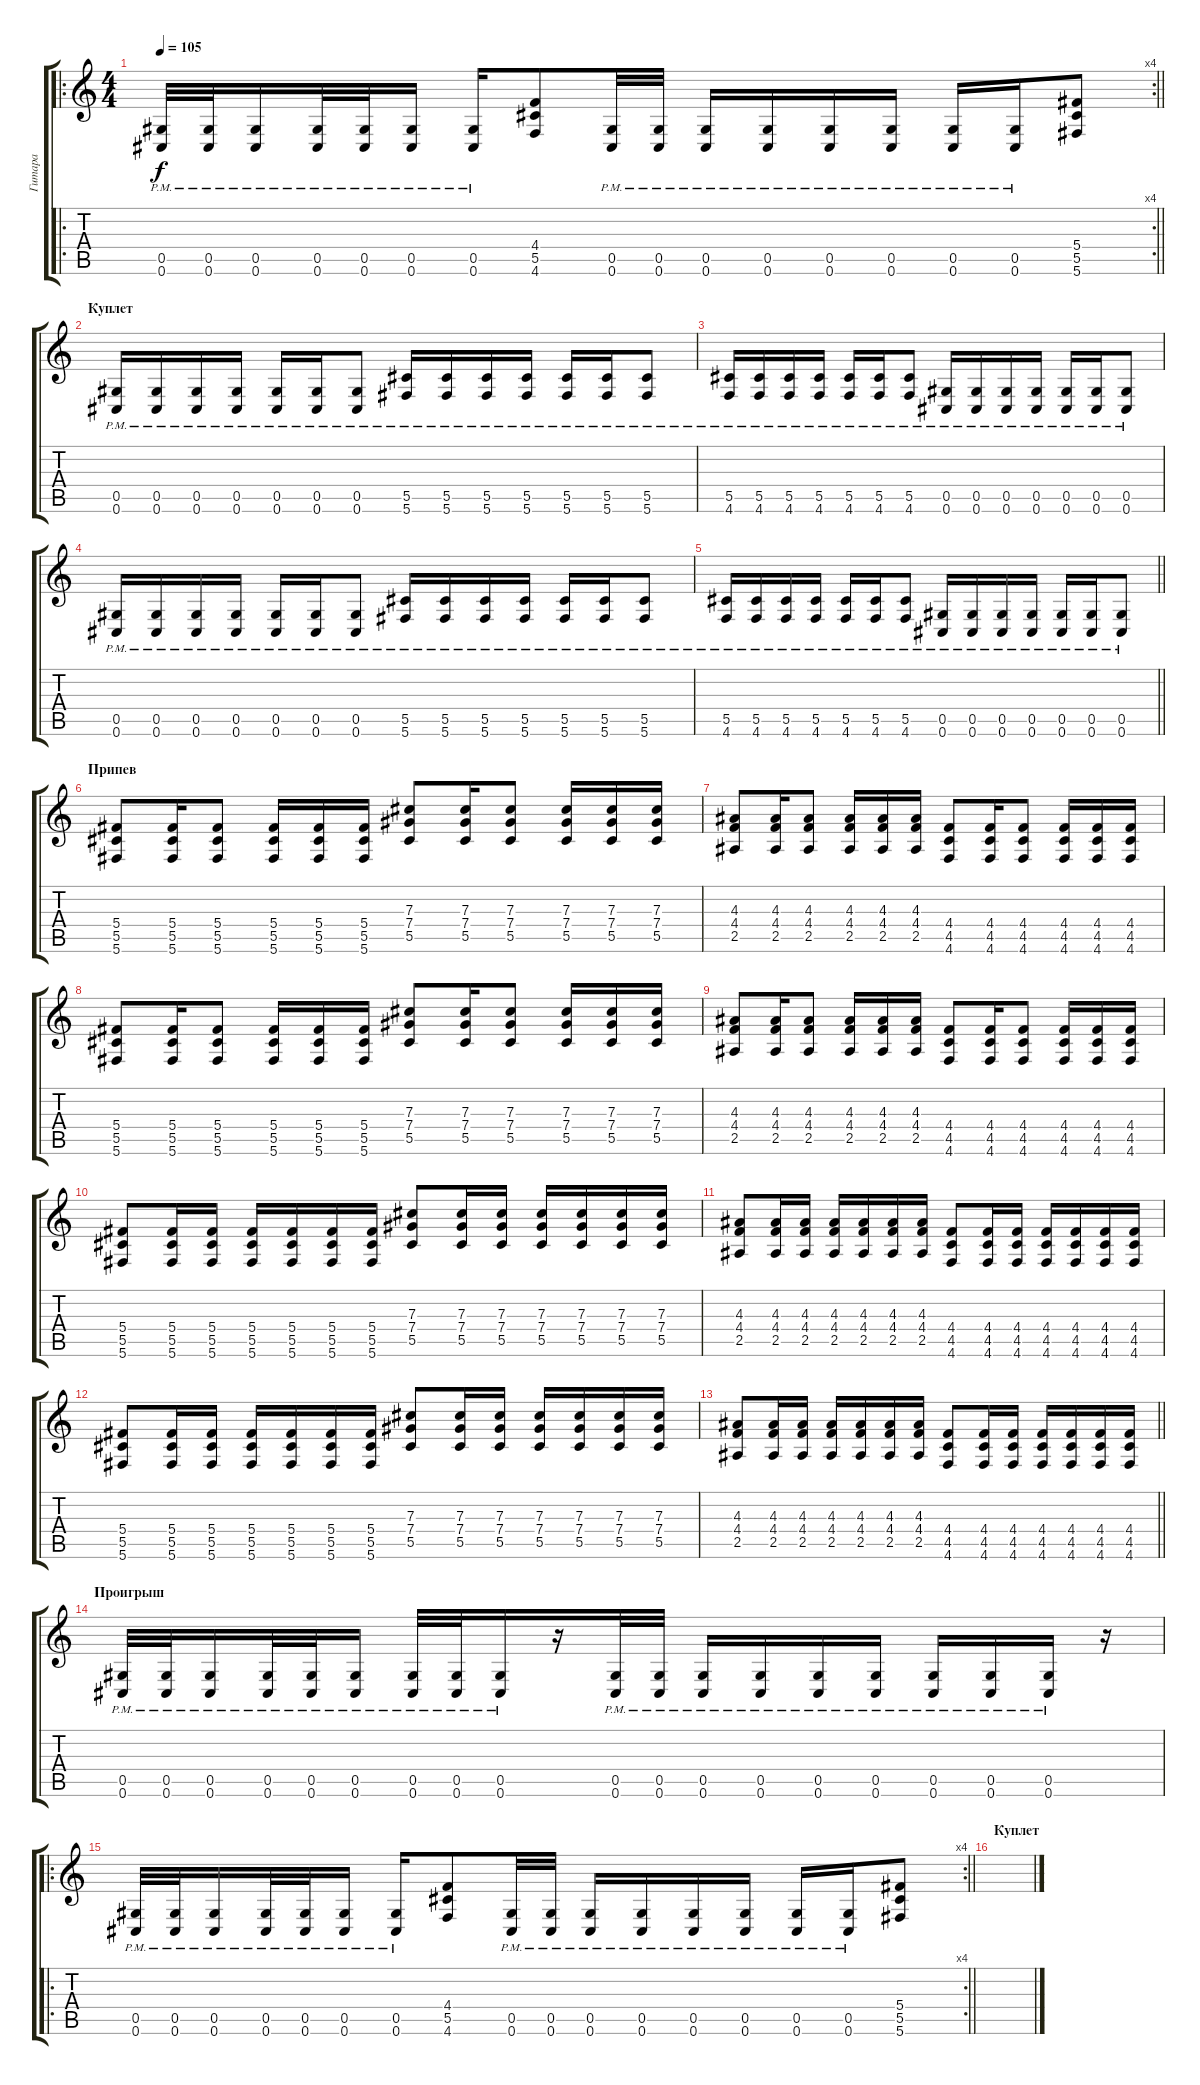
\track ("Гитара" "Гитара") {instrument distortionguitar}
\staff {score tabs}
\tuning (Eb4 Bb3 Gb3 Db3 Ab2 Db2) {hide}
\ro
\rc 4
\ts (4 4)
\tempo 105
\clef g2
\barLineRight lightlight
\ks c
(0.5{pm} 0.6{pm}).32{dy f} (0.5{pm} 0.6{pm}).32 (0.5{pm} 0.6{pm}).16 (0.5{pm} 0.6{pm}).32 (0.5{pm} 0.6{pm}).32 (0.5{pm} 0.6{pm}).16 (0.5{pm} 0.6{pm}).16 (4.4 5.5 4.6).8 (0.5{pm} 0.6{pm}).32 (0.5{pm} 0.6{pm}).32 (0.5{pm} 0.6{pm}).16 (0.5{pm} 0.6{pm}).16 (0.5{pm} 0.6{pm}).16 (0.5{pm} 0.6{pm}).16 (0.5{pm} 0.6{pm}).16 (0.5{pm} 0.6{pm}).16 (5.4 5.5 5.6).8 |
\section ("" "Куплет")
(0.5{pm} 0.6{pm}).16 (0.5{pm} 0.6{pm}).16 (0.5{pm} 0.6{pm}).16 (0.5{pm} 0.6{pm}).16 (0.5{pm} 0.6{pm}).16 (0.5{pm} 0.6{pm}).16 (0.5{pm} 0.6{pm}).8 (5.5{pm} 5.6{pm}).16 (5.5{pm} 5.6{pm}).16 (5.5{pm} 5.6{pm}).16 (5.5{pm} 5.6{pm}).16 (5.5{pm} 5.6{pm}).16 (5.5{pm} 5.6{pm}).16 (5.5{pm} 5.6{pm}).8 |
(5.5{pm} 4.6{pm}).16 (5.5{pm} 4.6{pm}).16 (5.5{pm} 4.6{pm}).16 (5.5{pm} 4.6{pm}).16 (5.5{pm} 4.6{pm}).16 (5.5{pm} 4.6{pm}).16 (5.5{pm} 4.6{pm}).8 (0.5{pm} 0.6{pm}).16 (0.5{pm} 0.6{pm}).16 (0.5{pm} 0.6{pm}).16 (0.5{pm} 0.6{pm}).16 (0.5{pm} 0.6{pm}).16 (0.5{pm} 0.6{pm}).16 (0.5{pm} 0.6{pm}).8 |
(0.5{pm} 0.6{pm}).16 (0.5{pm} 0.6{pm}).16 (0.5{pm} 0.6{pm}).16 (0.5{pm} 0.6{pm}).16 (0.5{pm} 0.6{pm}).16 (0.5{pm} 0.6{pm}).16 (0.5{pm} 0.6{pm}).8 (5.5{pm} 5.6{pm}).16 (5.5{pm} 5.6{pm}).16 (5.5{pm} 5.6{pm}).16 (5.5{pm} 5.6{pm}).16 (5.5{pm} 5.6{pm}).16 (5.5{pm} 5.6{pm}).16 (5.5{pm} 5.6{pm}).8 |
\barLineRight lightlight
(5.5{pm} 4.6{pm}).16 (5.5{pm} 4.6{pm}).16 (5.5{pm} 4.6{pm}).16 (5.5{pm} 4.6{pm}).16 (5.5{pm} 4.6{pm}).16 (5.5{pm} 4.6{pm}).16 (5.5{pm} 4.6{pm}).8 (0.5{pm} 0.6{pm}).16 (0.5{pm} 0.6{pm}).16 (0.5{pm} 0.6{pm}).16 (0.5{pm} 0.6{pm}).16 (0.5{pm} 0.6{pm}).16 (0.5{pm} 0.6{pm}).16 (0.5{pm} 0.6{pm}).8 |
\section ("" "Припев")
(5.4 5.5 5.6).8 (5.4 5.5 5.6).16 (5.4 5.5 5.6).8 (5.4 5.5 5.6).16 (5.4 5.5 5.6).16 (5.4 5.5 5.6).16 (7.3 7.4 5.5).8 (7.3 7.4 5.5).16 (7.3 7.4 5.5).8 (7.3 7.4 5.5).16 (7.3 7.4 5.5).16 (7.3 7.4 5.5).16 |
(4.3 4.4 2.5).8 (4.3 4.4 2.5).16 (4.3 4.4 2.5).8 (4.3 4.4 2.5).16 (4.3 4.4 2.5).16 (4.3 4.4 2.5).16 (4.4 4.5 4.6).8 (4.4 4.5 4.6).16 (4.4 4.5 4.6).8 (4.4 4.5 4.6).16 (4.4 4.5 4.6).16 (4.4 4.5 4.6).16 |
(5.4 5.5 5.6).8 (5.4 5.5 5.6).16 (5.4 5.5 5.6).8 (5.4 5.5 5.6).16 (5.4 5.5 5.6).16 (5.4 5.5 5.6).16 (7.3 7.4 5.5).8 (7.3 7.4 5.5).16 (7.3 7.4 5.5).8 (7.3 7.4 5.5).16 (7.3 7.4 5.5).16 (7.3 7.4 5.5).16 |
(4.3 4.4 2.5).8 (4.3 4.4 2.5).16 (4.3 4.4 2.5).8 (4.3 4.4 2.5).16 (4.3 4.4 2.5).16 (4.3 4.4 2.5).16 (4.4 4.5 4.6).8 (4.4 4.5 4.6).16 (4.4 4.5 4.6).8 (4.4 4.5 4.6).16 (4.4 4.5 4.6).16 (4.4 4.5 4.6).16 |
(5.4 5.5 5.6).8 (5.4 5.5 5.6).16 (5.4 5.5 5.6).16 (5.4 5.5 5.6).16 (5.4 5.5 5.6).16 (5.4 5.5 5.6).16 (5.4 5.5 5.6).16 (7.3 7.4 5.5).8 (7.3 7.4 5.5).16 (7.3 7.4 5.5).16 (7.3 7.4 5.5).16 (7.3 7.4 5.5).16 (7.3 7.4 5.5).16 (7.3 7.4 5.5).16 |
(4.3 4.4 2.5).8 (4.3 4.4 2.5).16 (4.3 4.4 2.5).16 (4.3 4.4 2.5).16 (4.3 4.4 2.5).16 (4.3 4.4 2.5).16 (4.3 4.4 2.5).16 (4.4 4.5 4.6).8 (4.4 4.5 4.6).16 (4.4 4.5 4.6).16 (4.4 4.5 4.6).16 (4.4 4.5 4.6).16 (4.4 4.5 4.6).16 (4.4 4.5 4.6).16 |
(5.4 5.5 5.6).8 (5.4 5.5 5.6).16 (5.4 5.5 5.6).16 (5.4 5.5 5.6).16 (5.4 5.5 5.6).16 (5.4 5.5 5.6).16 (5.4 5.5 5.6).16 (7.3 7.4 5.5).8 (7.3 7.4 5.5).16 (7.3 7.4 5.5).16 (7.3 7.4 5.5).16 (7.3 7.4 5.5).16 (7.3 7.4 5.5).16 (7.3 7.4 5.5).16 |
\barLineRight lightlight
(4.3 4.4 2.5).8 (4.3 4.4 2.5).16 (4.3 4.4 2.5).16 (4.3 4.4 2.5).16 (4.3 4.4 2.5).16 (4.3 4.4 2.5).16 (4.3 4.4 2.5).16 (4.4 4.5 4.6).8 (4.4 4.5 4.6).16 (4.4 4.5 4.6).16 (4.4 4.5 4.6).16 (4.4 4.5 4.6).16 (4.4 4.5 4.6).16 (4.4 4.5 4.6).16 |
\section ("" "Проигрыш")
(0.5{pm} 0.6{pm}).32 (0.5{pm} 0.6{pm}).32 (0.5{pm} 0.6{pm}).16 (0.5{pm} 0.6{pm}).32 (0.5{pm} 0.6{pm}).32 (0.5{pm} 0.6{pm}).16 (0.5{pm} 0.6{pm}).32 (0.5{pm} 0.6{pm}).32 (0.5{pm} 0.6{pm}).16 r.16 (0.5{pm} 0.6{pm}).32 (0.5{pm} 0.6{pm}).32 (0.5{pm} 0.6{pm}).16 (0.5{pm} 0.6{pm}).16 (0.5{pm} 0.6{pm}).16 (0.5{pm} 0.6{pm}).16 (0.5{pm} 0.6{pm}).16 (0.5{pm} 0.6{pm}).16 (0.5{pm} 0.6{pm}).16 r.16 |
\ro
\rc 4
\barLineRight lightlight
(0.5{pm} 0.6{pm}).32 (0.5{pm} 0.6{pm}).32 (0.5{pm} 0.6{pm}).16 (0.5{pm} 0.6{pm}).32 (0.5{pm} 0.6{pm}).32 (0.5{pm} 0.6{pm}).16 (0.5{pm} 0.6{pm}).16 (4.4 5.5 4.6).8 (0.5{pm} 0.6{pm}).32 (0.5{pm} 0.6{pm}).32 (0.5{pm} 0.6{pm}).16 (0.5{pm} 0.6{pm}).16 (0.5{pm} 0.6{pm}).16 (0.5{pm} 0.6{pm}).16 (0.5{pm} 0.6{pm}).16 (0.5{pm} 0.6{pm}).16 (5.4 5.5 5.6).8 |
\section ("" "Куплет")
